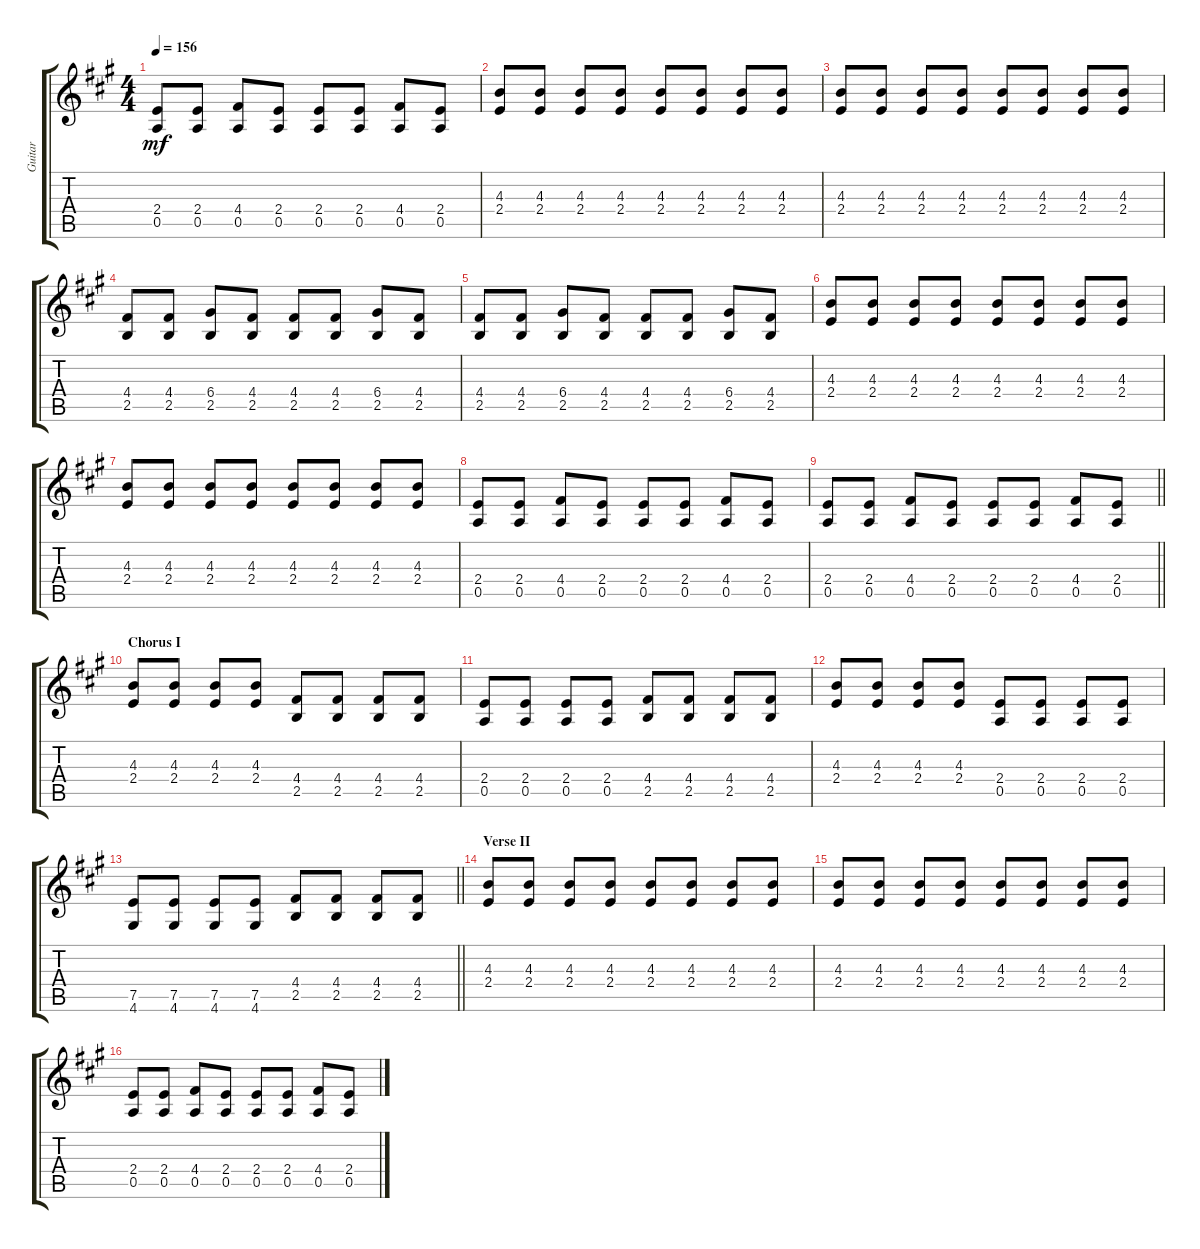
\track ("Guitar" "Guitar") {instrument electricguitarclean}
\staff {score tabs}
\tuning (E4 B3 G3 D3 A2 E2) {hide}
\ts (4 4)
\tempo 156
\clef g2
\ks a
(2.4 0.5).8{dy mf} (2.4 0.5).8 (4.4 0.5).8 (2.4 0.5).8 (2.4 0.5).8 (2.4 0.5).8 (4.4 0.5).8 (2.4 0.5).8 |
(4.3 2.4).8 (4.3 2.4).8 (4.3 2.4).8 (4.3 2.4).8 (4.3 2.4).8 (4.3 2.4).8 (4.3 2.4).8 (4.3 2.4).8 |
(4.3 2.4).8 (4.3 2.4).8 (4.3 2.4).8 (4.3 2.4).8 (4.3 2.4).8 (4.3 2.4).8 (4.3 2.4).8 (4.3 2.4).8 |
(4.4 2.5).8 (4.4 2.5).8 (6.4 2.5).8 (4.4 2.5).8 (4.4 2.5).8 (4.4 2.5).8 (6.4 2.5).8 (4.4 2.5).8 |
(4.4 2.5).8 (4.4 2.5).8 (6.4 2.5).8 (4.4 2.5).8 (4.4 2.5).8 (4.4 2.5).8 (6.4 2.5).8 (4.4 2.5).8 |
(4.3 2.4).8 (4.3 2.4).8 (4.3 2.4).8 (4.3 2.4).8 (4.3 2.4).8 (4.3 2.4).8 (4.3 2.4).8 (4.3 2.4).8 |
(4.3 2.4).8 (4.3 2.4).8 (4.3 2.4).8 (4.3 2.4).8 (4.3 2.4).8 (4.3 2.4).8 (4.3 2.4).8 (4.3 2.4).8 |
(2.4 0.5).8 (2.4 0.5).8 (4.4 0.5).8 (2.4 0.5).8 (2.4 0.5).8 (2.4 0.5).8 (4.4 0.5).8 (2.4 0.5).8 |
\barLineRight lightlight
(2.4 0.5).8 (2.4 0.5).8 (4.4 0.5).8 (2.4 0.5).8 (2.4 0.5).8 (2.4 0.5).8 (4.4 0.5).8 (2.4 0.5).8 |
\section ("" "Chorus I")
(4.3 2.4).8 (4.3 2.4).8 (4.3 2.4).8 (4.3 2.4).8 (4.4 2.5).8 (4.4 2.5).8 (4.4 2.5).8 (4.4 2.5).8 |
(2.4 0.5).8 (2.4 0.5).8 (2.4 0.5).8 (2.4 0.5).8 (4.4 2.5).8 (4.4 2.5).8 (4.4 2.5).8 (4.4 2.5).8 |
(4.3 2.4).8 (4.3 2.4).8 (4.3 2.4).8 (4.3 2.4).8 (2.4 0.5).8 (2.4 0.5).8 (2.4 0.5).8 (2.4 0.5).8 |
\barLineRight lightlight
(7.5 4.6).8 (7.5 4.6).8 (7.5 4.6).8 (7.5 4.6).8 (4.4 2.5).8 (4.4 2.5).8 (4.4 2.5).8 (4.4 2.5).8 |
\section ("" "Verse II")
(4.3 2.4).8 (4.3 2.4).8 (4.3 2.4).8 (4.3 2.4).8 (4.3 2.4).8 (4.3 2.4).8 (4.3 2.4).8 (4.3 2.4).8 |
(4.3 2.4).8 (4.3 2.4).8 (4.3 2.4).8 (4.3 2.4).8 (4.3 2.4).8 (4.3 2.4).8 (4.3 2.4).8 (4.3 2.4).8 |
(2.4 0.5).8 (2.4 0.5).8 (4.4 0.5).8 (2.4 0.5).8 (2.4 0.5).8 (2.4 0.5).8 (4.4 0.5).8 (2.4 0.5).8
